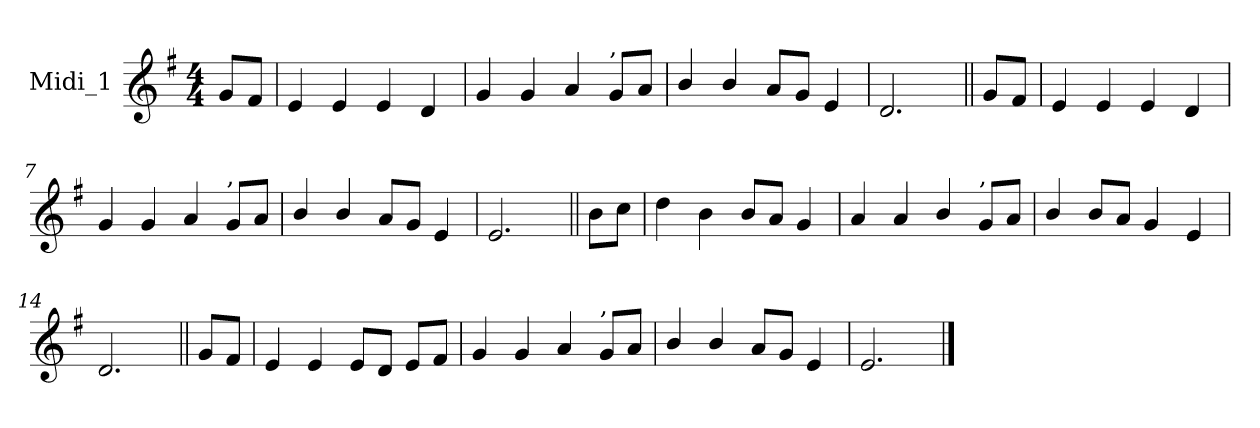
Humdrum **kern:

**kern
*part1
*staff1
*I"Midi_1
*clefG2
*k[f#]
*G:
*M4/4
=
8gL
8f#J
=1
4e
4e
4e
4d
=2
4g
4g
4a
!LO:TX:a:t=,
8gL
8aJ
=3
4b/
4b/
8aL
8gJ
4e
=4
2.d
!!LO:LB:g=z
=5||
8gL
8f#J
=6
4e
4e
4e
4d
=7
4g
4g
4a
!LO:TX:a:t=,
8gL
8aJ
=8
4b/
4b/
8aL
8gJ
4e
=9
2.e
!!LO:LB:g=z
=10||
8bL
8ccJ
=11
4dd
4b
8bL
8aJ
4g
=12
4a
4a
4b/
!LO:TX:a:t=,
8g/L
8a/J
=13
4b/
8bL
8aJ
4g
4e
=14
2.d
!!LO:LB:g=z
=15||
8gL
8f#J
=16
4e
4e
8eL
8dJ
8eL
8f#J
=17
4g
4g
4a
!LO:TX:a:t=,
8gL
8aJ
=18
4b/
4b/
8aL
8gJ
4e
=19
2.e
==
*-
